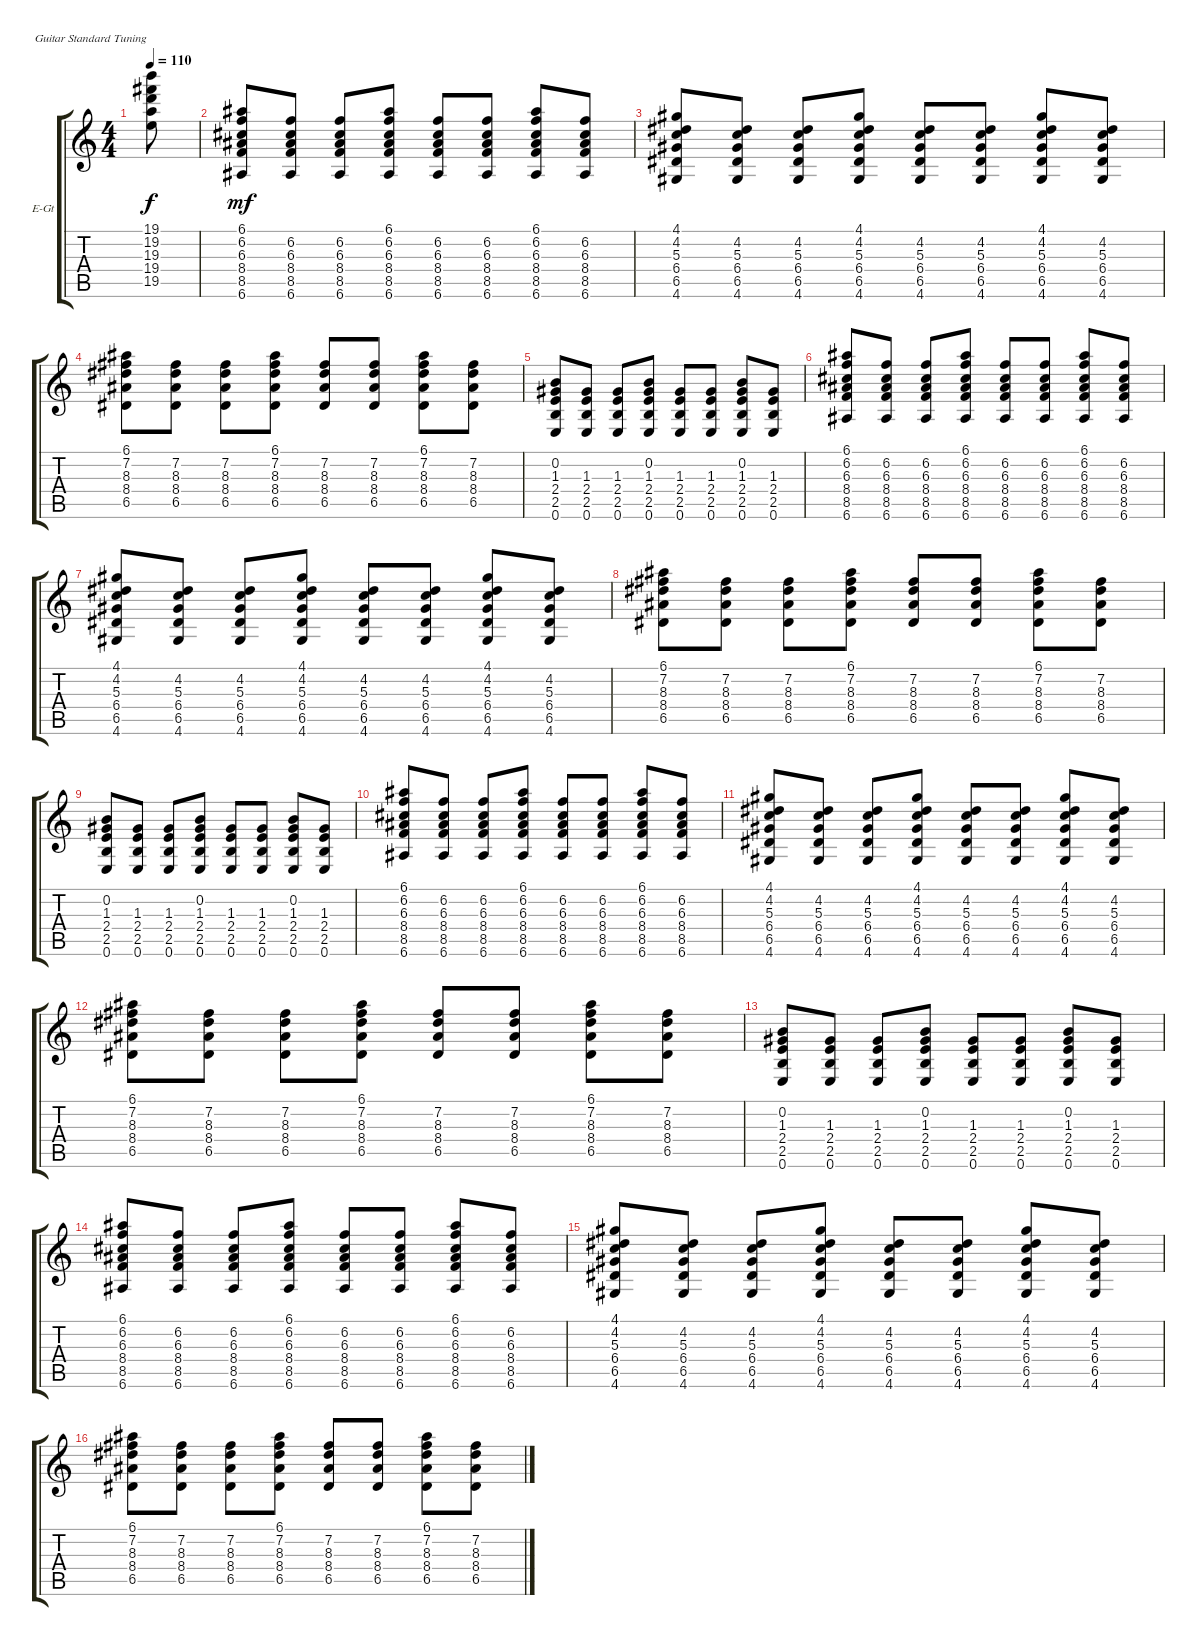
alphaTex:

\defaultSystemsLayout 4
\bracketExtendMode groupsimilarinstruments
\firstSystemTrackNameOrientation horizontal
\otherSystemsTrackNameOrientation horizontal
\track ("Electric Guitar" "E-Gt") {instrument distortionguitar}
\staff {score tabs}
\tuning (E4 B3 G3 D3 A2 E2)
\ts (4 4)
\ac
\tempo 110
\clef g2
\ks c
(19.1 19.2 19.3 19.4 19.5).8{dy f instrument distortionguitar} |
(6.2 6.3 8.4 8.5 6.6 6.1).8{dy mf} (6.2 6.3 8.4 8.5 6.6).8 (6.3 8.4 8.5 6.6 6.2).8 (6.2 6.3 8.4 8.5 6.6 6.1).8 (6.2 6.3 8.4 8.5 6.6).8 (6.3 8.4 8.5 6.6 6.2).8 (6.2 6.3 8.4 8.5 6.6 6.1).8 (6.2 6.3 8.4 8.5 6.6).8 |
(4.6 6.5 6.4 5.3 4.2 4.1).8 (4.6 6.5 6.4 5.3 4.2).8 (4.6 6.5 6.4 5.3 4.2).8 (4.6 6.5 6.4 5.3 4.2 4.1).8 (4.6 6.5 6.4 5.3 4.2).8 (4.6 6.5 6.4 5.3 4.2).8 (4.6 6.5 6.4 5.3 4.2 4.1).8 (4.6 6.5 6.4 5.3 4.2).8 |
(7.2 8.3 8.4 6.5 6.1).8 (7.2 8.3 8.4 6.5).8 (7.2 8.3 8.4 6.5).8 (7.2 8.3 8.4 6.5 6.1).8 (7.2 8.3 8.4 6.5).8 (7.2 8.3 8.4 6.5).8 (7.2 8.3 8.4 6.5 6.1).8 (7.2 8.3 8.4 6.5).8 |
(0.6 2.5 2.4 1.3 0.2).8 (0.6 2.5 2.4 1.3).8 (0.6 2.5 2.4 1.3).8 (0.6 2.5 2.4 1.3 0.2).8 (0.6 2.5 2.4 1.3).8 (0.6 2.5 2.4 1.3).8 (0.6 2.5 2.4 1.3 0.2).8 (0.6 2.5 2.4 1.3).8 |
(6.2 6.3 8.4 8.5 6.6 6.1).8 (6.2 6.3 8.4 8.5 6.6).8 (6.3 8.4 8.5 6.6 6.2).8 (6.2 6.3 8.4 8.5 6.6 6.1).8 (6.2 6.3 8.4 8.5 6.6).8 (6.3 8.4 8.5 6.6 6.2).8 (6.2 6.3 8.4 8.5 6.6 6.1).8 (6.2 6.3 8.4 8.5 6.6).8 |
(4.6 6.5 6.4 5.3 4.2 4.1).8 (4.6 6.5 6.4 5.3 4.2).8 (4.6 6.5 6.4 5.3 4.2).8 (4.6 6.5 6.4 5.3 4.2 4.1).8 (4.6 6.5 6.4 5.3 4.2).8 (4.6 6.5 6.4 5.3 4.2).8 (4.6 6.5 6.4 5.3 4.2 4.1).8 (4.6 6.5 6.4 5.3 4.2).8 |
(7.2 8.3 8.4 6.5 6.1).8 (7.2 8.3 8.4 6.5).8 (7.2 8.3 8.4 6.5).8 (7.2 8.3 8.4 6.5 6.1).8 (7.2 8.3 8.4 6.5).8 (7.2 8.3 8.4 6.5).8 (7.2 8.3 8.4 6.5 6.1).8 (7.2 8.3 8.4 6.5).8 |
(0.6 2.5 2.4 1.3 0.2).8 (0.6 2.5 2.4 1.3).8 (0.6 2.5 2.4 1.3).8 (0.6 2.5 2.4 1.3 0.2).8 (0.6 2.5 2.4 1.3).8 (0.6 2.5 2.4 1.3).8 (0.6 2.5 2.4 1.3 0.2).8 (0.6 2.5 2.4 1.3).8 |
(6.2 6.3 8.4 8.5 6.6 6.1).8 (6.2 6.3 8.4 8.5 6.6).8 (6.3 8.4 8.5 6.6 6.2).8 (6.2 6.3 8.4 8.5 6.6 6.1).8 (6.2 6.3 8.4 8.5 6.6).8 (6.3 8.4 8.5 6.6 6.2).8 (6.2 6.3 8.4 8.5 6.6 6.1).8 (6.2 6.3 8.4 8.5 6.6).8 |
(4.6 6.5 6.4 5.3 4.2 4.1).8 (4.6 6.5 6.4 5.3 4.2).8 (4.6 6.5 6.4 5.3 4.2).8 (4.6 6.5 6.4 5.3 4.2 4.1).8 (4.6 6.5 6.4 5.3 4.2).8 (4.6 6.5 6.4 5.3 4.2).8 (4.6 6.5 6.4 5.3 4.2 4.1).8 (4.6 6.5 6.4 5.3 4.2).8 |
(7.2 8.3 8.4 6.5 6.1).8 (7.2 8.3 8.4 6.5).8 (7.2 8.3 8.4 6.5).8 (7.2 8.3 8.4 6.5 6.1).8 (7.2 8.3 8.4 6.5).8 (7.2 8.3 8.4 6.5).8 (7.2 8.3 8.4 6.5 6.1).8 (7.2 8.3 8.4 6.5).8 |
(0.6 2.5 2.4 1.3 0.2).8 (0.6 2.5 2.4 1.3).8 (0.6 2.5 2.4 1.3).8 (0.6 2.5 2.4 1.3 0.2).8 (0.6 2.5 2.4 1.3).8 (0.6 2.5 2.4 1.3).8 (0.6 2.5 2.4 1.3 0.2).8 (0.6 2.5 2.4 1.3).8 |
(6.2 6.3 8.4 8.5 6.6 6.1).8 (6.2 6.3 8.4 8.5 6.6).8 (6.3 8.4 8.5 6.6 6.2).8 (6.2 6.3 8.4 8.5 6.6 6.1).8 (6.2 6.3 8.4 8.5 6.6).8 (6.3 8.4 8.5 6.6 6.2).8 (6.2 6.3 8.4 8.5 6.6 6.1).8 (6.2 6.3 8.4 8.5 6.6).8 |
(4.6 6.5 6.4 5.3 4.2 4.1).8 (4.6 6.5 6.4 5.3 4.2).8 (4.6 6.5 6.4 5.3 4.2).8 (4.6 6.5 6.4 5.3 4.2 4.1).8 (4.6 6.5 6.4 5.3 4.2).8 (4.6 6.5 6.4 5.3 4.2).8 (4.6 6.5 6.4 5.3 4.2 4.1).8 (4.6 6.5 6.4 5.3 4.2).8 |
(7.2 8.3 8.4 6.5 6.1).8 (7.2 8.3 8.4 6.5).8 (7.2 8.3 8.4 6.5).8 (7.2 8.3 8.4 6.5 6.1).8 (7.2 8.3 8.4 6.5).8 (7.2 8.3 8.4 6.5).8 (7.2 8.3 8.4 6.5 6.1).8 (7.2 8.3 8.4 6.5).8
